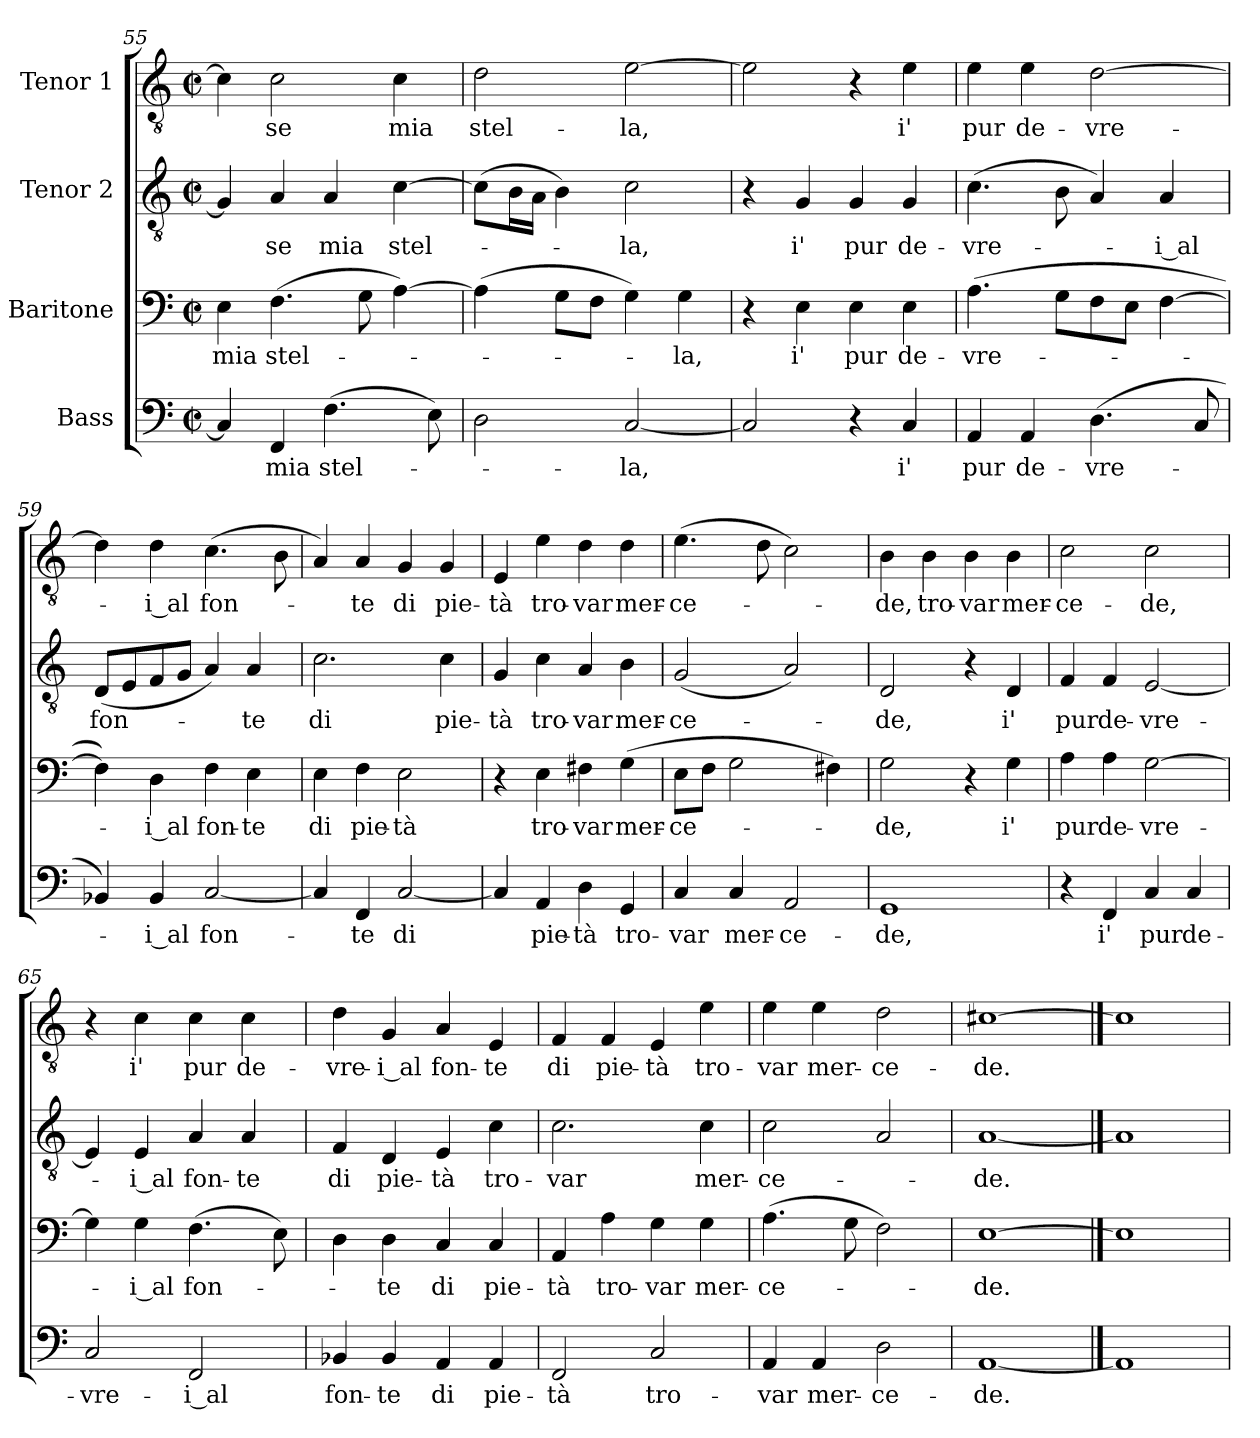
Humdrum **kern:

**kern	**text	**kern	**text	**kern	**text	**kern	**text
*part4	*part4	*part3	*part3	*part2	*part2	*part1	*part1
*staff4	*staff4	*staff3	*staff3	*staff2	*staff2	*staff1	*staff1
*I"Bass	*	*I"Baritone	*	*I"Tenor 2	*	*I"Tenor 1	*
*clefF4	*	*clefF4	*	*clefGv2	*	*clefGv2	*
*k[]	*	*k[]	*	*k[]	*	*k[]	*
*C:	*	*C:	*	*C:	*	*C:	*
*M2/2	*	*M2/2	*	*M2/2	*	*M2/2	*
*met(c|)	*	*met(c|)	*	*met(c|)	*	*met(c|)	*
=55	=55	=55	=55	=55	=55	=55	=55
4C/]	.	4E\	mia	4G/]	.	4c\]	.
4FF/	mia	(4.F\	stel-	4A/	-se	2c\	-se
(4.F\	stel-	.	.	4A/	mia	.	.
.	.	8G\	.	.	.	.	.
.	.	[4A\)	.	[4c\	stel-	4c\	mia
8E\)	.	.	.	.	.	.	.
!!LO:PB:g=z
=56	=56	=56	=56	=56	=56	=56	=56
2D\	.	(4A\]	.	(8c\L]	.	2d\	stel-
.	.	.	.	16B\L	.	.	.
.	.	.	.	16A\JJ	.	.	.
.	.	8G\L	.	4B\)	.	.	.
.	.	8F\J	.	.	.	.	.
[2C/	-la,	4G\)	.	2c\	-la,	[2e\	-la,
.	.	4G\	-la,	.	.	.	.
=57	=57	=57	=57	=57	=57	=57	=57
2C/]	.	4r	.	4r	.	2e\]	.
.	.	4E\	i'	4G/	i'	.	.
4r	.	4E\	pur	4G/	pur	4r	.
4C/	i'	4E\	de-	4G/	de-	4e\	i'
=58	=58	=58	=58	=58	=58	=58	=58
4AA/	pur	(4.A\	-vre-	(4.c\	-vre-	4e\	pur
4AA/	de-	.	.	.	.	4e\	de-
.	.	8G\L	.	8B\	.	.	.
(4.D\	-vre-	8F\	.	4A/)	.	[2d\	-vre-
.	.	8E\J	.	.	.	.	.
.	.	[4F\	.	4A/	-i_al	.	.
8C/	.	.	.	.	.	.	.
=59	=59	=59	=59	=59	=59	=59	=59
4BB-X/)	.	4F\])	.	(8D/L	fon-	4d\]	.
.	.	.	.	8E/	.	.	.
4BB-/	-i_al	4D\	-i_al	8F/	.	4d\	-i_al
.	.	.	.	8G/J	.	.	.
[2C/	fon-	4F\	fon-	4A/)	.	(4.c\	fon-
.	.	4E\	-te	4A/	-te	.	.
.	.	.	.	.	.	8B\	.
=60	=60	=60	=60	=60	=60	=60	=60
4C/]	.	4E\	di	2.c\	di	4A/)	.
4FF/	-te	4F\	pie-	.	.	4A/	-te
[2C/	di	2E\	-tà	.	.	4G/	di
.	.	.	.	4c\	pie-	4G/	pie-
!!LO:LB:g=z
=61	=61	=61	=61	=61	=61	=61	=61
4C/]	.	4r	.	4G/	-tà	4E/	-tà
4AA/	pie-	4E\	tro-	4c\	tro-	4e\	tro-
4D\	-tà	4F#X\	-var	4A/	-var	4d\	-var
4GG/	tro-	(4G\	mer-	4B\	mer-	4d\	mer-
=62	=62	=62	=62	=62	=62	=62	=62
4C/	-var	8E\L	-ce-	(2G/	-ce-	(4.e\	-ce-
.	.	8F\J	.	.	.	.	.
4C/	mer-	2G\	.	.	.	.	.
.	.	.	.	.	.	8d\	.
2AA/	-ce-	.	.	2A/)	.	2c\)	.
.	.	4F#X\)	.	.	.	.	.
=63	=63	=63	=63	=63	=63	=63	=63
1GG	-de,	2G\	-de,	2D/	-de,	4B\	-de,
.	.	.	.	.	.	4B\	tro-
.	.	4r	.	4r	.	4B\	-var
.	.	4G\	i'	4D/	i'	4B\	mer-
=64	=64	=64	=64	=64	=64	=64	=64
4r	.	4A\	pur	4F/	pur	2c\	-ce-
4FF/	i'	4A\	de-	4F/	de-	.	.
4C/	pur	[2G\	-vre-	[2E/	-vre-	2c\	-de,
4C/	de-	.	.	.	.	.	.
=65	=65	=65	=65	=65	=65	=65	=65
2C/	-vre-	4G\]	.	4E/]	.	4r	.
.	.	4G\	-i_al	4E/	-i_al	4c\	i'
2FF/	-i_al	(4.F\	fon-	4A/	fon-	4c\	pur
.	.	.	.	4A/	-te	4c\	de-
.	.	8E\)	.	.	.	.	.
!!LO:LB:g=z
=66	=66	=66	=66	=66	=66	=66	=66
4BB-X/	fon-	4D\	.	4F/	di	4d\	-vre-
4BB-/	-te	4D\	-te	4D/	pie-	4G/	-i_al
4AA/	di	4C/	di	4E/	-tà	4A/	fon-
4AA/	pie-	4C/	pie-	4c\	tro-	4E/	-te
=67	=67	=67	=67	=67	=67	=67	=67
2FF/	-tà	4AA/	-tà	2.c\	-var	4F/	di
.	.	4A\	tro-	.	.	4F/	pie-
2C/	tro-	4G\	-var	.	.	4E/	-tà
.	.	4G\	mer-	4c\	mer-	4e\	tro-
=68	=68	=68	=68	=68	=68	=68	=68
4AA/	-var	(4.A\	-ce-	2c\	-ce-	4e\	-var
4AA/	mer-	.	.	.	.	4e\	mer-
.	.	8G\	.	.	.	.	.
2D\	-ce-	2F\)	.	2A/	.	2d\	-ce-
=69	=69	=69	=69	=69	=69	=69	=69
[1AA	-de.	[1E	-de.	[1A	-de.	[1c#X	-de.
==70	==70	==70	==70	==70	==70	==70	==70
1AA]	.	1E]	.	1A]	.	1c#]	.
=	=	=	=	=	=	=	=
*-	*-	*-	*-	*-	*-	*-	*-
